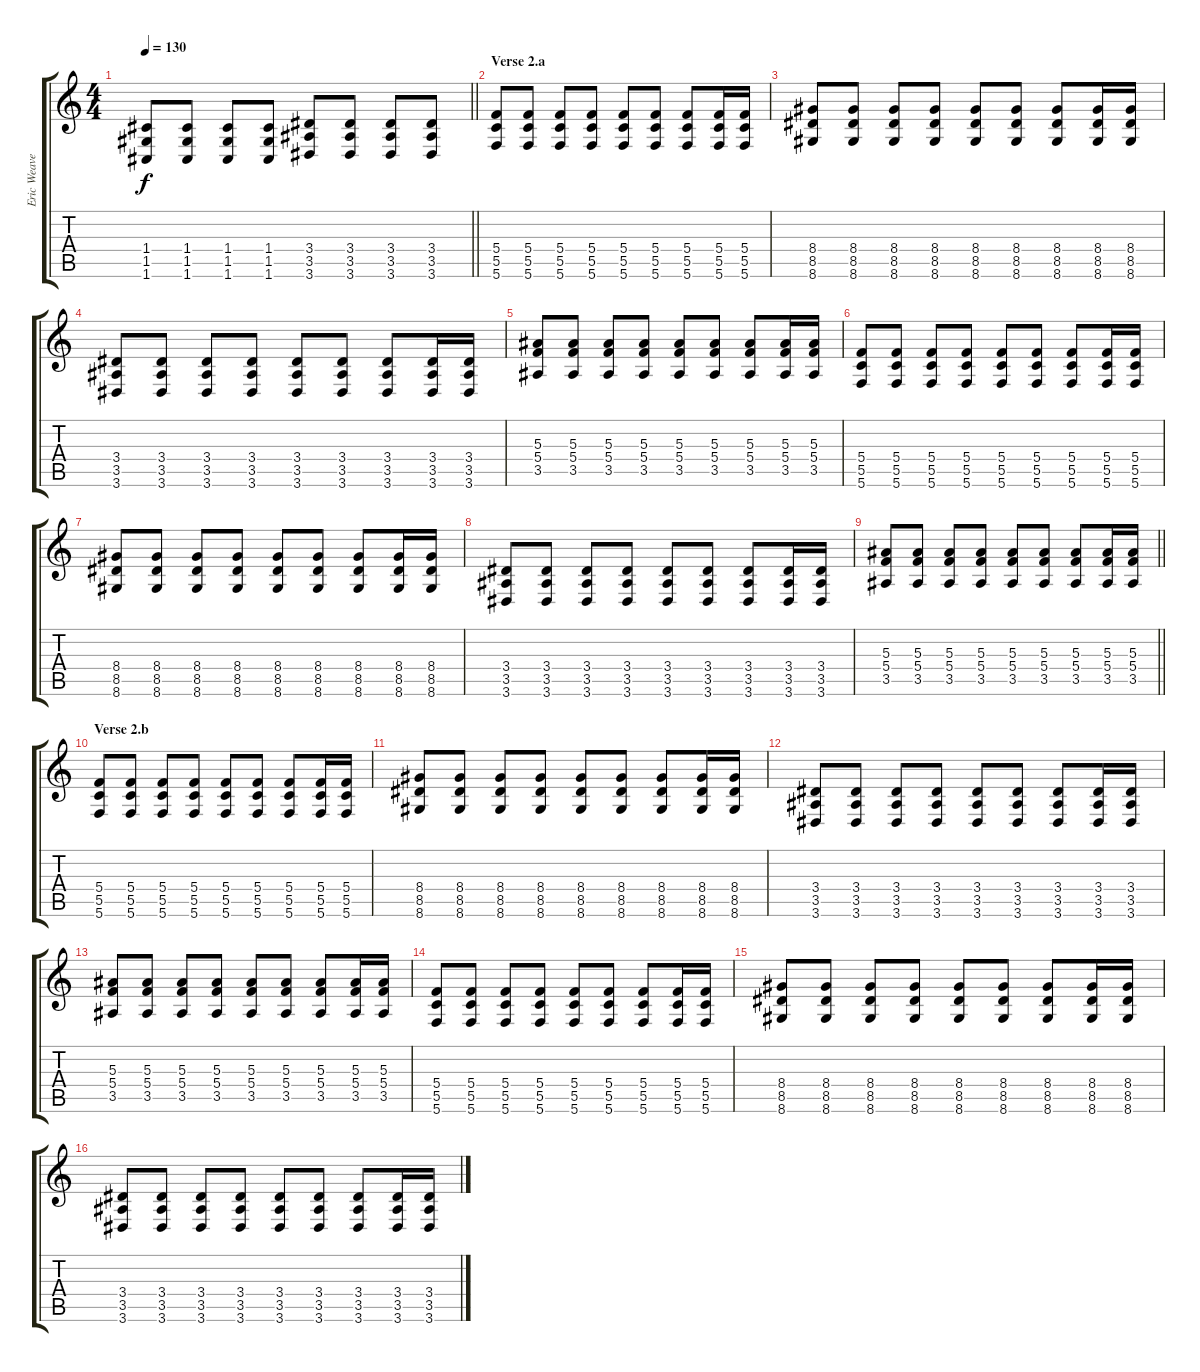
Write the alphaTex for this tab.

\track ("Eric Weaver - Guitar Lead" "Eric Weave") {instrument overdrivenguitar}
\staff {score tabs}
\tuning (D4 A3 F3 C3 G2 C2) {hide}
\ts (4 4)
\tempo 130
\clef g2
\barLineRight lightlight
\ks c
(1.4 1.5 1.6).8{dy f} (1.4 1.5 1.6).8 (1.4 1.5 1.6).8 (1.4 1.5 1.6).8 (3.4 3.5 3.6).8 (3.4 3.5 3.6).8 (3.4 3.5 3.6).8 (3.4 3.5 3.6).8 |
\section ("" "Verse 2.a")
(5.4 5.5 5.6).8 (5.4 5.5 5.6).8 (5.4 5.5 5.6).8 (5.4 5.5 5.6).8 (5.4 5.5 5.6).8 (5.4 5.5 5.6).8 (5.4 5.5 5.6).8 (5.4 5.5 5.6).16 (5.4 5.5 5.6).16 |
(8.4 8.5 8.6).8 (8.4 8.5 8.6).8 (8.4 8.5 8.6).8 (8.4 8.5 8.6).8 (8.4 8.5 8.6).8 (8.4 8.5 8.6).8 (8.4 8.5 8.6).8 (8.4 8.5 8.6).16 (8.4 8.5 8.6).16 |
(3.4 3.5 3.6).8 (3.4 3.5 3.6).8 (3.4 3.5 3.6).8 (3.4 3.5 3.6).8 (3.4 3.5 3.6).8 (3.4 3.5 3.6).8 (3.4 3.5 3.6).8 (3.4 3.5 3.6).16 (3.4 3.5 3.6).16 |
(5.3 5.4 3.5).8 (5.3 5.4 3.5).8 (5.3 5.4 3.5).8 (5.3 5.4 3.5).8 (5.3 5.4 3.5).8 (5.3 5.4 3.5).8 (5.3 5.4 3.5).8 (5.3 5.4 3.5).16 (5.3 5.4 3.5).16 |
(5.4 5.5 5.6).8 (5.4 5.5 5.6).8 (5.4 5.5 5.6).8 (5.4 5.5 5.6).8 (5.4 5.5 5.6).8 (5.4 5.5 5.6).8 (5.4 5.5 5.6).8 (5.4 5.5 5.6).16 (5.4 5.5 5.6).16 |
(8.4 8.5 8.6).8 (8.4 8.5 8.6).8 (8.4 8.5 8.6).8 (8.4 8.5 8.6).8 (8.4 8.5 8.6).8 (8.4 8.5 8.6).8 (8.4 8.5 8.6).8 (8.4 8.5 8.6).16 (8.4 8.5 8.6).16 |
(3.4 3.5 3.6).8 (3.4 3.5 3.6).8 (3.4 3.5 3.6).8 (3.4 3.5 3.6).8 (3.4 3.5 3.6).8 (3.4 3.5 3.6).8 (3.4 3.5 3.6).8 (3.4 3.5 3.6).16 (3.4 3.5 3.6).16 |
\barLineRight lightlight
(5.3 5.4 3.5).8 (5.3 5.4 3.5).8 (5.3 5.4 3.5).8 (5.3 5.4 3.5).8 (5.3 5.4 3.5).8 (5.3 5.4 3.5).8 (5.3 5.4 3.5).8 (5.3 5.4 3.5).16 (5.3 5.4 3.5).16 |
\section ("" "Verse 2.b")
(5.4 5.5 5.6).8 (5.4 5.5 5.6).8 (5.4 5.5 5.6).8 (5.4 5.5 5.6).8 (5.4 5.5 5.6).8 (5.4 5.5 5.6).8 (5.4 5.5 5.6).8 (5.4 5.5 5.6).16 (5.4 5.5 5.6).16 |
(8.4 8.5 8.6).8 (8.4 8.5 8.6).8 (8.4 8.5 8.6).8 (8.4 8.5 8.6).8 (8.4 8.5 8.6).8 (8.4 8.5 8.6).8 (8.4 8.5 8.6).8 (8.4 8.5 8.6).16 (8.4 8.5 8.6).16 |
(3.4 3.5 3.6).8 (3.4 3.5 3.6).8 (3.4 3.5 3.6).8 (3.4 3.5 3.6).8 (3.4 3.5 3.6).8 (3.4 3.5 3.6).8 (3.4 3.5 3.6).8 (3.4 3.5 3.6).16 (3.4 3.5 3.6).16 |
(5.3 5.4 3.5).8 (5.3 5.4 3.5).8 (5.3 5.4 3.5).8 (5.3 5.4 3.5).8 (5.3 5.4 3.5).8 (5.3 5.4 3.5).8 (5.3 5.4 3.5).8 (5.3 5.4 3.5).16 (5.3 5.4 3.5).16 |
(5.4 5.5 5.6).8 (5.4 5.5 5.6).8 (5.4 5.5 5.6).8 (5.4 5.5 5.6).8 (5.4 5.5 5.6).8 (5.4 5.5 5.6).8 (5.4 5.5 5.6).8 (5.4 5.5 5.6).16 (5.4 5.5 5.6).16 |
(8.4 8.5 8.6).8 (8.4 8.5 8.6).8 (8.4 8.5 8.6).8 (8.4 8.5 8.6).8 (8.4 8.5 8.6).8 (8.4 8.5 8.6).8 (8.4 8.5 8.6).8 (8.4 8.5 8.6).16 (8.4 8.5 8.6).16 |
(3.4 3.5 3.6).8 (3.4 3.5 3.6).8 (3.4 3.5 3.6).8 (3.4 3.5 3.6).8 (3.4 3.5 3.6).8 (3.4 3.5 3.6).8 (3.4 3.5 3.6).8 (3.4 3.5 3.6).16 (3.4 3.5 3.6).16
